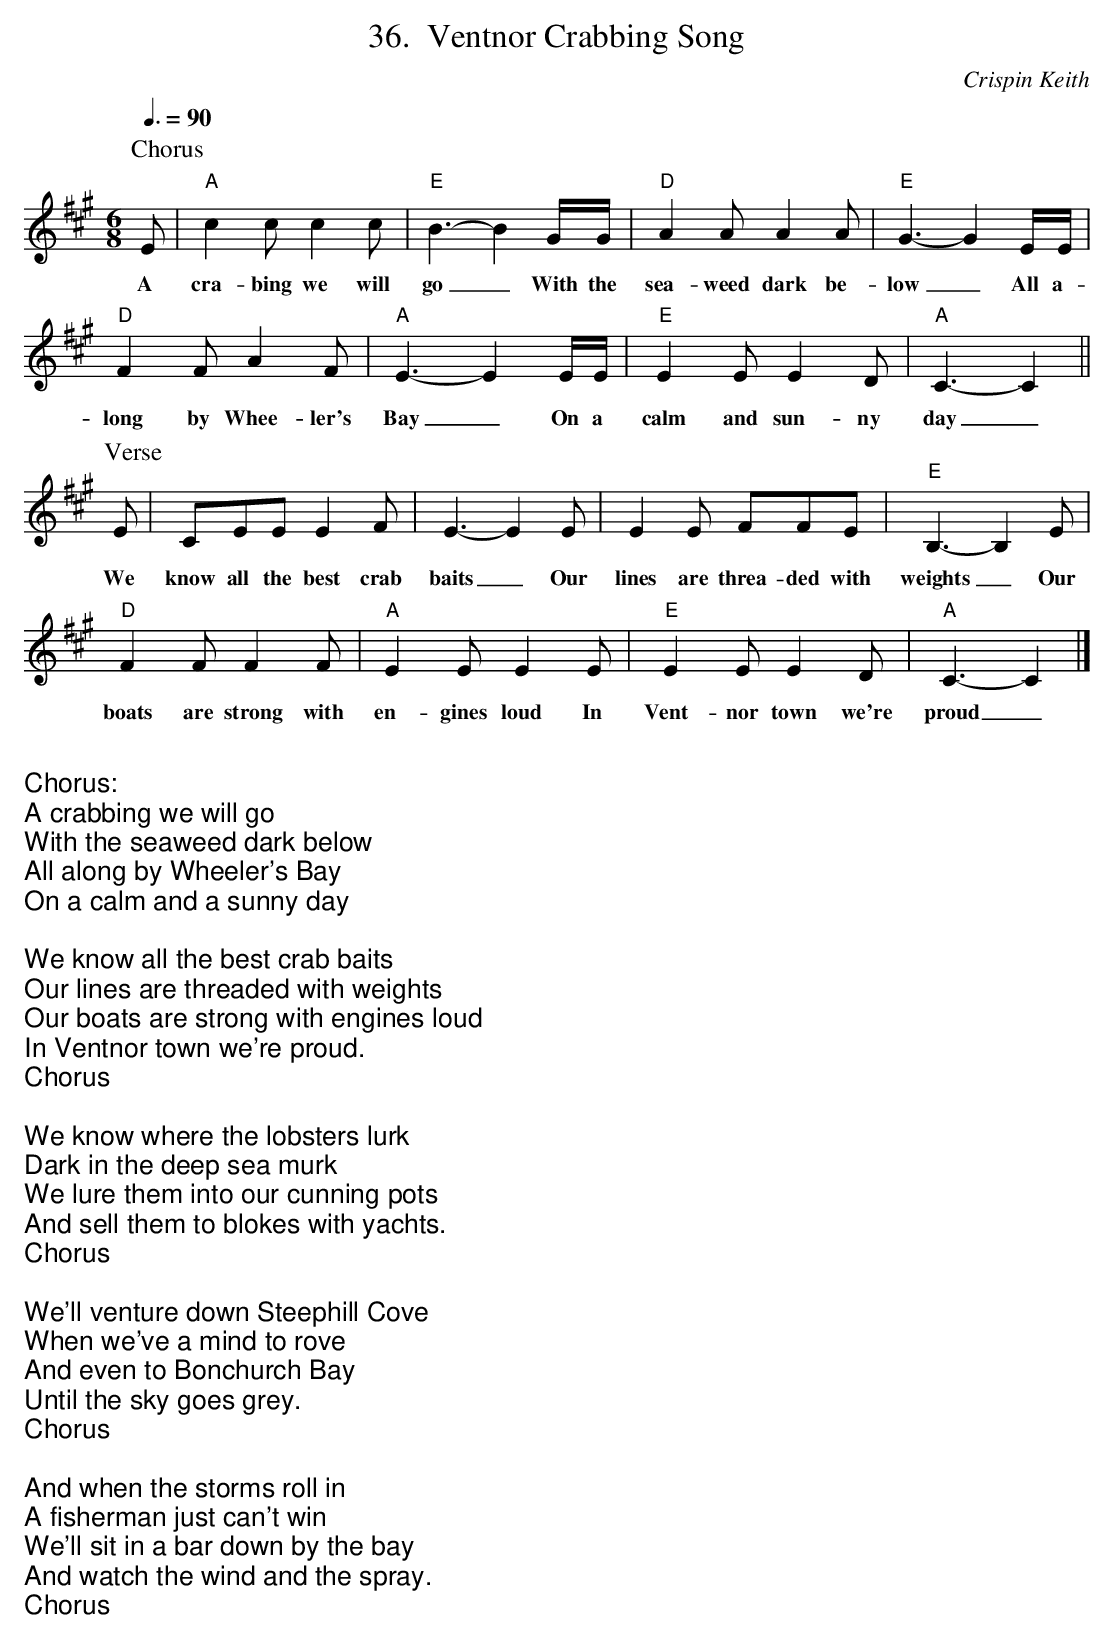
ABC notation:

X:1
T:Ventnor Crabbing Song
C:Crispin Keith
M:6/8
L:1/8
Q: 3/8=90
K:A
P:Chorus
E|"A"c2cc2c|"E"B3-B2G/G/ |"D"A2A A2A|"E"G3-G2E/E/ |
w:A cra-bing we will go_With the sea-weed dark be-low_All a-
"D"F2FA2F|"A"E3-E2E/E/|"E"E2EE2D|"A"C3-C2||
w:long by Whee-ler's Bay_ On a calm and sun-ny day_
P:Verse
E|CEE E2F|E3-E2 E|E2E FFE|"E"B,3-B,2E|
w:We know all the best crab baits_Our lines are threa-ded with weights_ Our
"D"F2FF2F|"A"E2EE2E|"E"E2EE2D|"A"C3-C2|]
w:boats are strong with en-gines loud In Vent-nor town we're proud_.
%%newpage
W:
W: Chorus:
W: A crabbing we will go
W: With the seaweed dark below
W: All along by Wheeler's Bay
W: On a calm and a sunny day
W:
W: We know all the best crab baits
W: Our lines are threaded with weights
W: Our boats are strong with engines loud
W: In Ventnor town we're proud.
W: Chorus
W:
W: We know where the lobsters lurk
W: Dark in the deep sea murk
W: We lure them into our cunning pots
W: And sell them to blokes with yachts.
W: Chorus
W:
W: We'll venture down Steephill Cove
W: When we've a mind to rove
W: And even to Bonchurch Bay
W: Until the sky goes grey.
W: Chorus
W:
W: And when the storms roll in
W: A fisherman just can't win
W: We'll sit in a bar down by the bay
W: And watch the wind and the spray.
W: Chorus
W:
